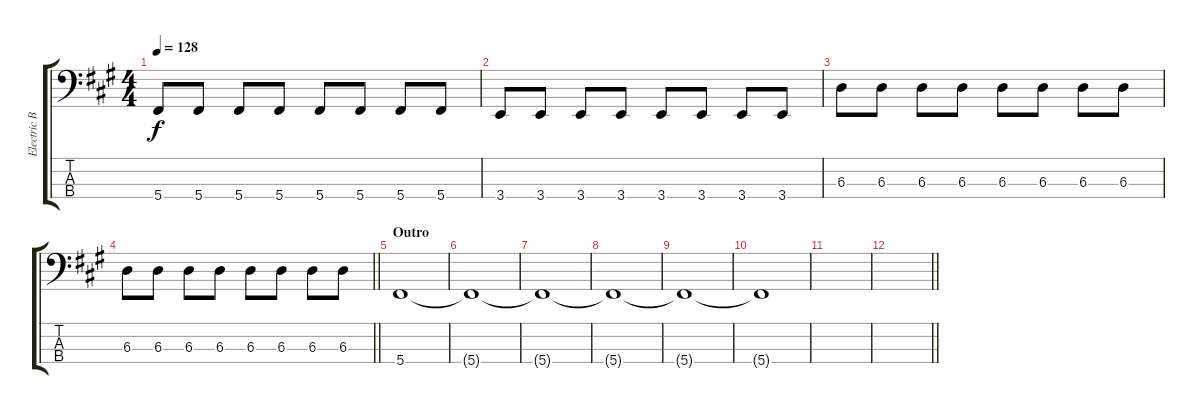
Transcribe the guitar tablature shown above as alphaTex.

\track ("Electric Bass" "Electric B") {instrument electricbasspick}
\staff {score tabs}
\tuning (Gb2 Db2 Ab1 Db1) {hide}
\ts (4 4)
\tempo 128
\clef f4
\ks f#minor
5.4.8{dy f} 5.4.8 5.4.8 5.4.8 5.4.8 5.4.8 5.4.8 5.4.8 |
3.4.8 3.4.8 3.4.8 3.4.8 3.4.8 3.4.8 3.4.8 3.4.8 |
6.3.8 6.3.8 6.3.8 6.3.8 6.3.8 6.3.8 6.3.8 6.3.8 |
\barLineRight lightlight
6.3.8 6.3.8 6.3.8 6.3.8 6.3.8 6.3.8 6.3.8 6.3.8 |
\section ("" "Outro")
5.4.1 |
5.4{t}.1 |
5.4{t}.1{volume 0} |
5.4{t}.1 |
5.4{t}.1 |
5.4{t}.1 |
|
\barLineRight lightlight
